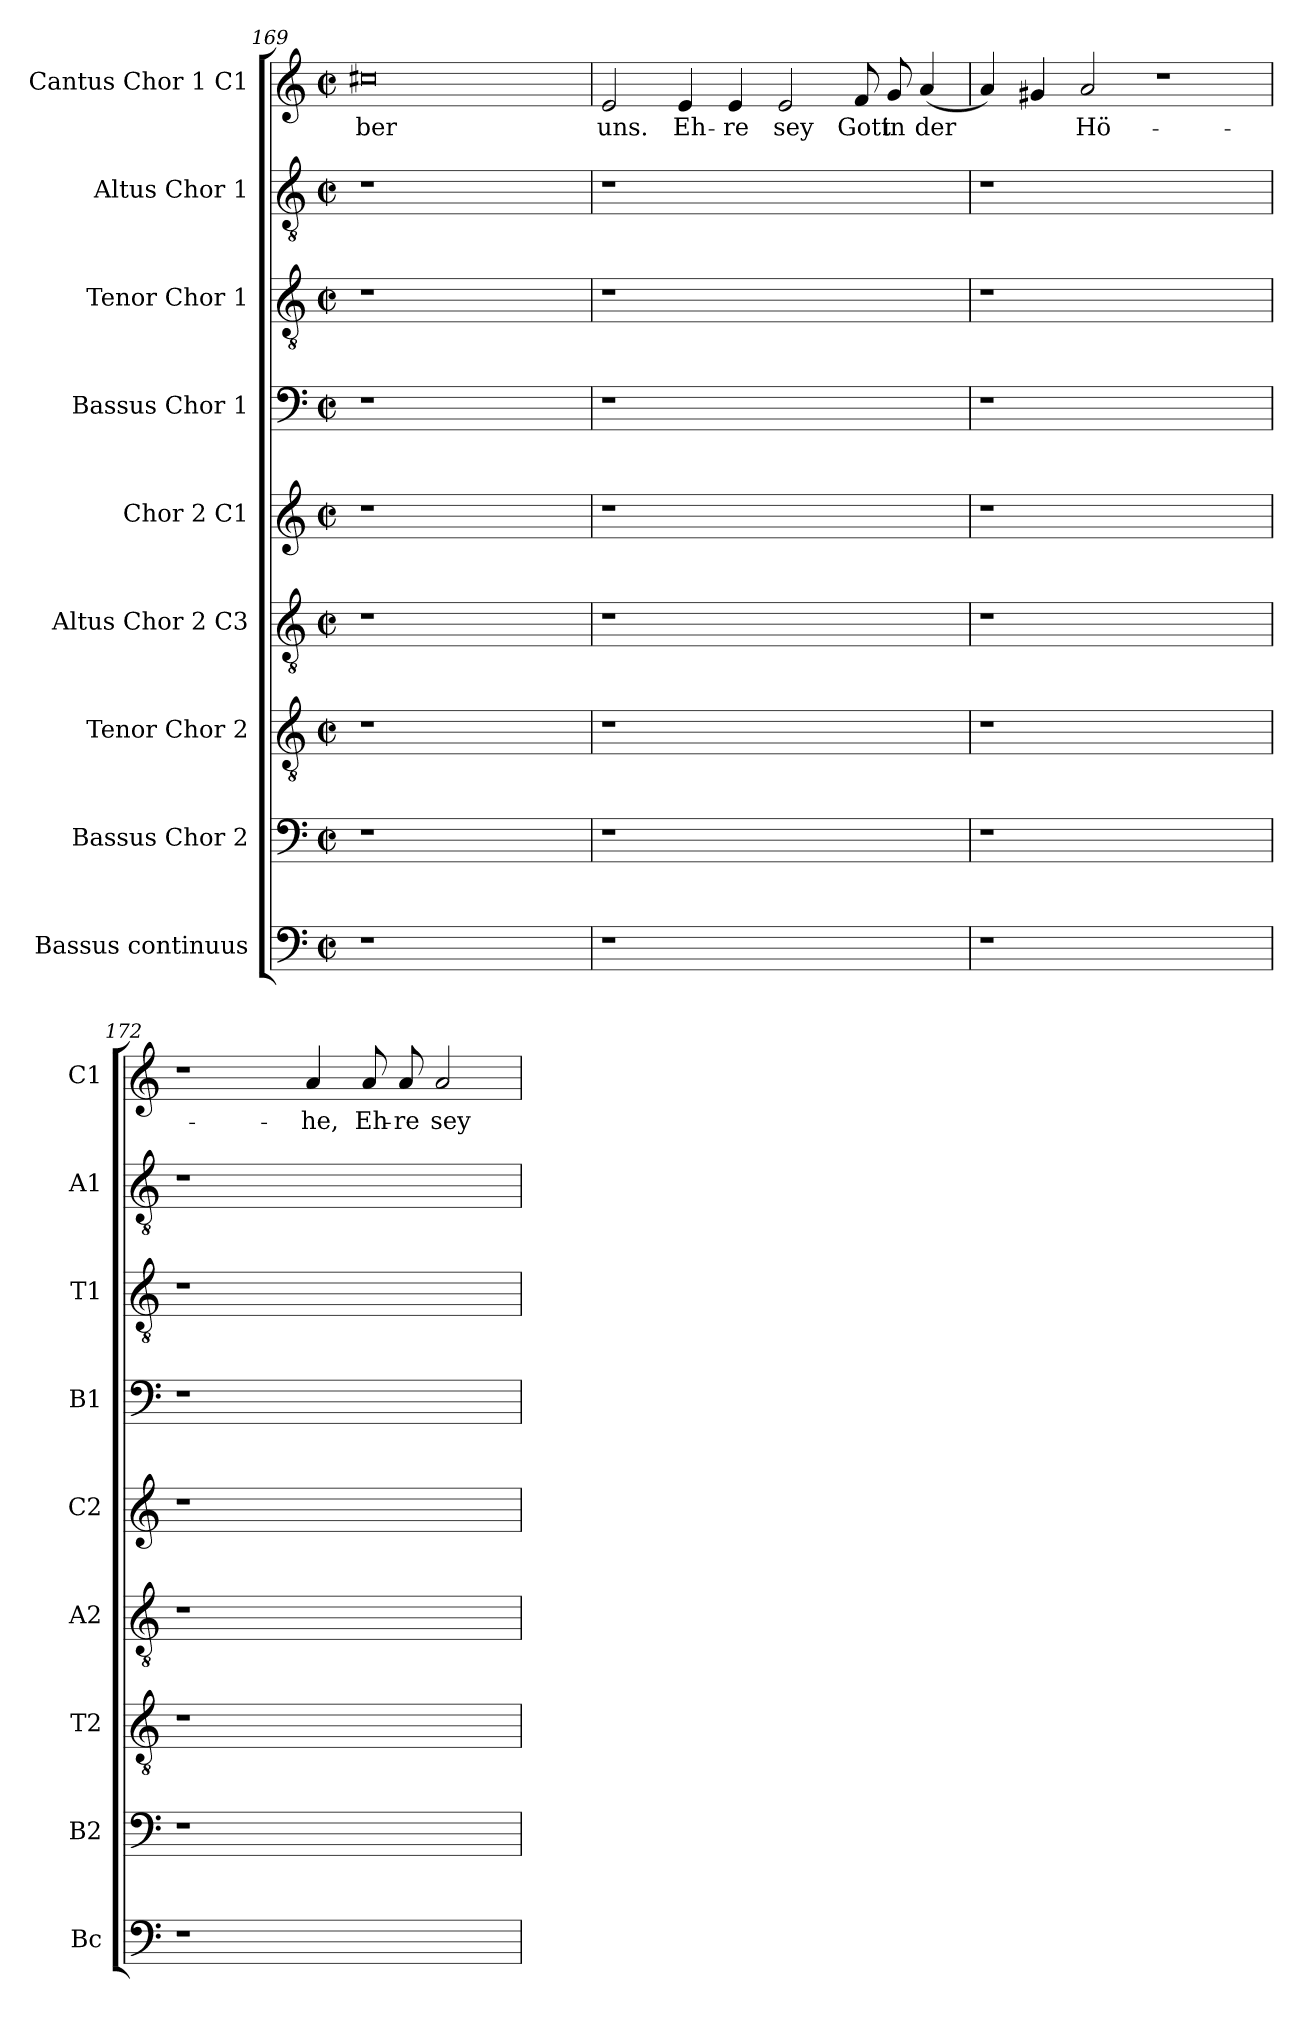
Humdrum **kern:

**kern	**kern	**kern	**kern	**kern	**kern	**kern	**kern	**kern	**text
*part9	*part8	*part7	*part6	*part5	*part4	*part3	*part2	*part1	*part1
*staff9	*staff8	*staff7	*staff6	*staff5	*staff4	*staff3	*staff2	*staff1	*staff1
*I"Bassus continuus	*I"Bassus Chor 2	*I"Tenor Chor 2	*I"Altus Chor 2 C3	*I"Chor 2 C1	*I"Bassus Chor 1	*I"Tenor Chor 1	*I"Altus Chor 1	*I"Cantus Chor 1 C1	*
*I'Bc	*I'B2	*I'T2	*I'A2	*I'C2	*I'B1	*I'T1	*I'A1	*I'C1	*
*clefF4	*clefF4	*clefGv2	*clefGv2	*clefG2	*clefF4	*clefGv2	*clefGv2	*clefG2	*
*ITrd7c12	*	*	*	*	*	*	*	*	*
*k[]	*k[]	*k[]	*k[]	*k[]	*k[]	*k[]	*k[]	*k[]	*
*C:	*C:	*C:	*C:	*C:	*C:	*C:	*C:	*C:	*
*M2/2	*M2/2	*M2/2	*M2/2	*M2/2	*M2/2	*M2/2	*M2/2	*M2/2	*
*met(c|)	*met(c|)	*met(c|)	*met(c|)	*met(c|)	*met(c|)	*met(c|)	*met(c|)	*met(c|)	*
=169	=169	=169	=169	=169	=169	=169	=169	=169	=169
!	!	!	!	!	!	!	!	!	!LO:LY:b
1r	1r	1r	1r	1r	1r	1r	1r	0cc#X	-ber
1ryy	1ryy	1ryy	1ryy	1ryy	1ryy	1ryy	1ryy	.	.
!!LO:LB:g=z
=170!	=170!	=170!	=170!	=170!	=170!	=170!	=170!	=170!	=170!
!	!	!	!	!	!	!	!	!	!LO:LY:b
1r	1r	1r	1r	1r	1r	1r	1r	2e/	uns.
!	!	!	!	!	!	!	!	!	!LO:LY:b
.	.	.	.	.	.	.	.	4e/	Eh-
!	!	!	!	!	!	!	!	!	!LO:LY:b
.	.	.	.	.	.	.	.	4e/	-re
!	!	!	!	!	!	!	!	!	!LO:LY:b
1ryy	1ryy	1ryy	1ryy	1ryy	1ryy	1ryy	1ryy	2e/	sey
!	!	!	!	!	!	!	!	!	!LO:LY:b
.	.	.	.	.	.	.	.	8f/	Gott
!	!	!	!	!	!	!	!	!	!LO:LY:b
.	.	.	.	.	.	.	.	8g/	in
!	!	!	!	!	!	!	!	!	!LO:LY:b
.	.	.	.	.	.	.	.	(<4a/	der
=171	=171	=171	=171	=171	=171	=171	=171	=171	=171
1r	1r	1r	1r	1r	1r	1r	1r	4a/)	.
.	.	.	.	.	.	.	.	4g#X/	.
!	!	!	!	!	!	!	!	!	!LO:LY:b
.	.	.	.	.	.	.	.	2a/	Hö-
1ryy	1ryy	1ryy	1ryy	1ryy	1ryy	1ryy	1ryy	1r	.
=172	=172	=172	=172	=172	=172	=172	=172	=172	=172
1r	1r	1r	1r	1r	1r	1r	1r	1r	.
!	!	!	!	!	!	!	!	!	!LO:LY:b
1ryy	1ryy	1ryy	1ryy	1ryy	1ryy	1ryy	1ryy	4a/	-he,
!	!	!	!	!	!	!	!	!	!LO:LY:b
.	.	.	.	.	.	.	.	8a/	Eh-
!	!	!	!	!	!	!	!	!	!LO:LY:b
.	.	.	.	.	.	.	.	8a/	-re
!	!	!	!	!	!	!	!	!	!LO:LY:b
.	.	.	.	.	.	.	.	2a/	sey
=	=	=	=	=	=	=	=	=	=
*-	*-	*-	*-	*-	*-	*-	*-	*-	*-
